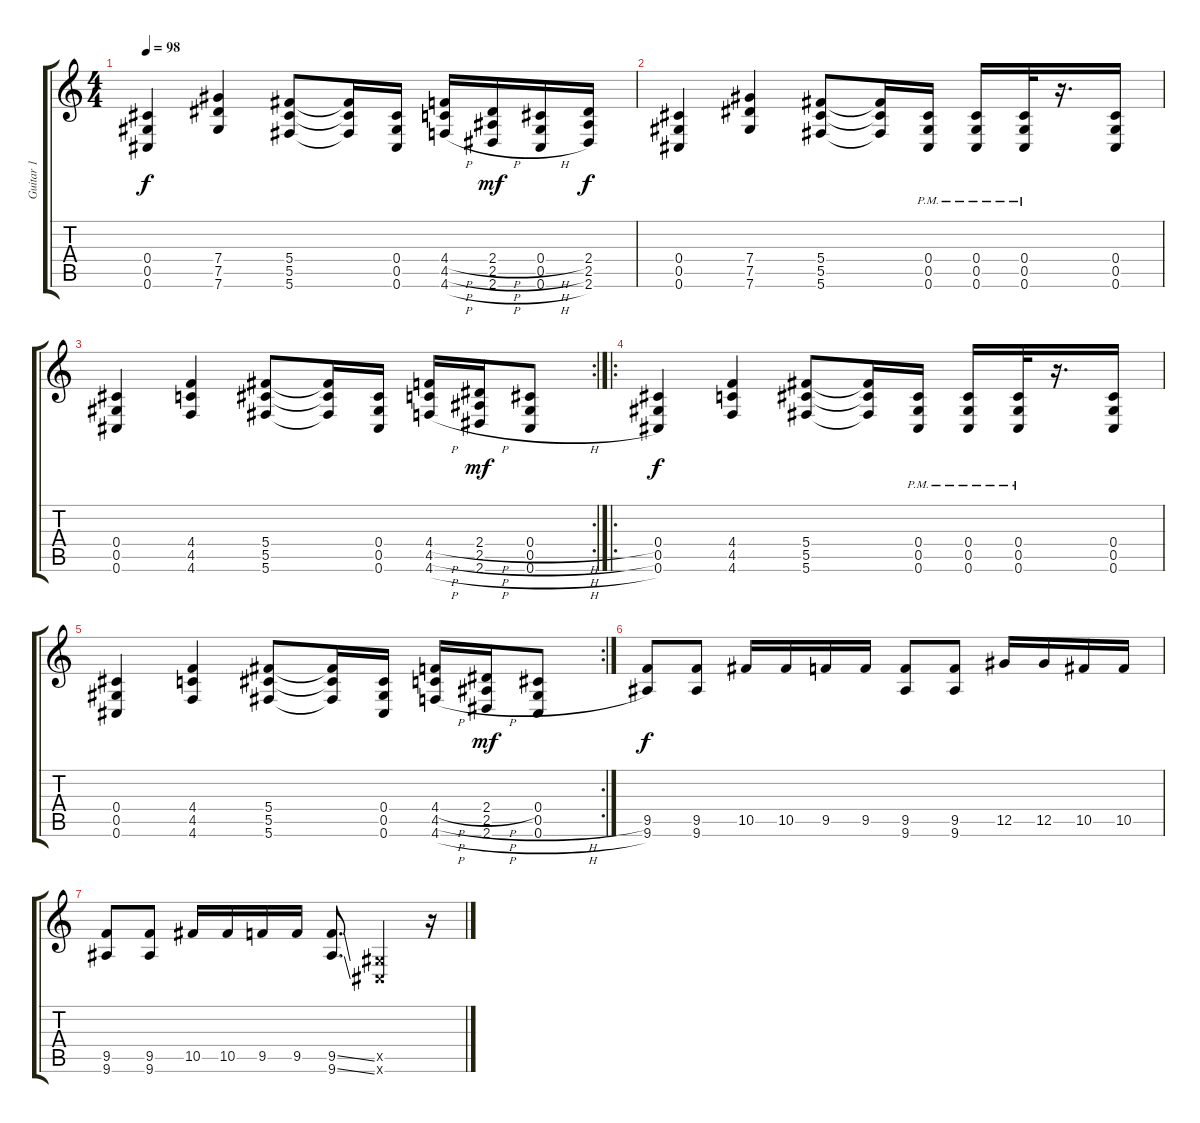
\track ("Guitar 1" "Guitar 1") {instrument distortionguitar}
\staff {score tabs}
\tuning (Eb4 Bb3 Gb3 Db3 Ab2 Db2) {hide}
\ts (4 4)
\tempo 98
\clef g2
\ks c
(0.4 0.5 0.6).4{dy f} (7.4 7.5 7.6).4 (5.4 5.5 5.6).8 (5.4{t} 5.5{t} 5.6{t}).16 (0.4 0.5 0.6).16 (4.4{h} 4.5{h} 4.6{h}).16 (2.4{h} 2.5{h} 2.6{h}).16{dy mf} (0.4{h} 0.5{h} 0.6{h}).16 (2.4 2.5 2.6).16{dy f} |
(0.4 0.5 0.6).4 (7.4 7.5 7.6).4 (5.4 5.5 5.6).8 (5.4{t} 5.5{t} 5.6{t}).16 (0.4{pm} 0.5{pm} 0.6{pm}).16 (0.4{pm} 0.5{pm} 0.6{pm}).16 (0.4{pm} 0.5{pm} 0.6{pm}).32 r.16{d} (0.4 0.5 0.6).16 |
\rc 2
(0.4 0.5 0.6).4 (4.4 4.5 4.6).4 (5.4 5.5 5.6).8 (5.4{t} 5.5{t} 5.6{t}).16 (0.4 0.5 0.6).16 (4.4{h} 4.5{h} 4.6{h}).16 (2.4{h} 2.5{h} 2.6{h}).16{dy mf} (0.4{h} 0.5{h} 0.6{h}).8 |
\ro
(0.4 0.5 0.6).4{dy f} (4.4 4.5 4.6).4 (5.4 5.5 5.6).8 (5.4{t} 5.5{t} 5.6{t}).16 (0.4{pm} 0.5{pm} 0.6{pm}).16 (0.4{pm} 0.5{pm} 0.6{pm}).16 (0.4{pm} 0.5{pm} 0.6{pm}).32 r.16{d} (0.4 0.5 0.6).16 |
\rc 2
(0.4 0.5 0.6).4 (4.4 4.5 4.6).4 (5.4 5.5 5.6).8 (5.4{t} 5.5{t} 5.6{t}).16 (0.4 0.5 0.6).16 (4.4{h} 4.5{h} 4.6{h}).16 (2.4{h} 2.5{h} 2.6{h}).16{dy mf} (0.4 0.5{h} 0.6{h}).8 |
(9.5 9.6).8{dy f} (9.5 9.6).8 10.5.16 10.5.16 9.5.16 9.5.16 (9.5 9.6).8 (9.5 9.6).8 12.5.16 12.5.16 10.5.16 10.5.16 |
(9.5 9.6).8 (9.5 9.6).8 10.5.16 10.5.16 9.5.16 9.5.16 (9.5{ss} 9.6{ss}).8{d} (0.5{x} 0.6{x}).4 r.16
